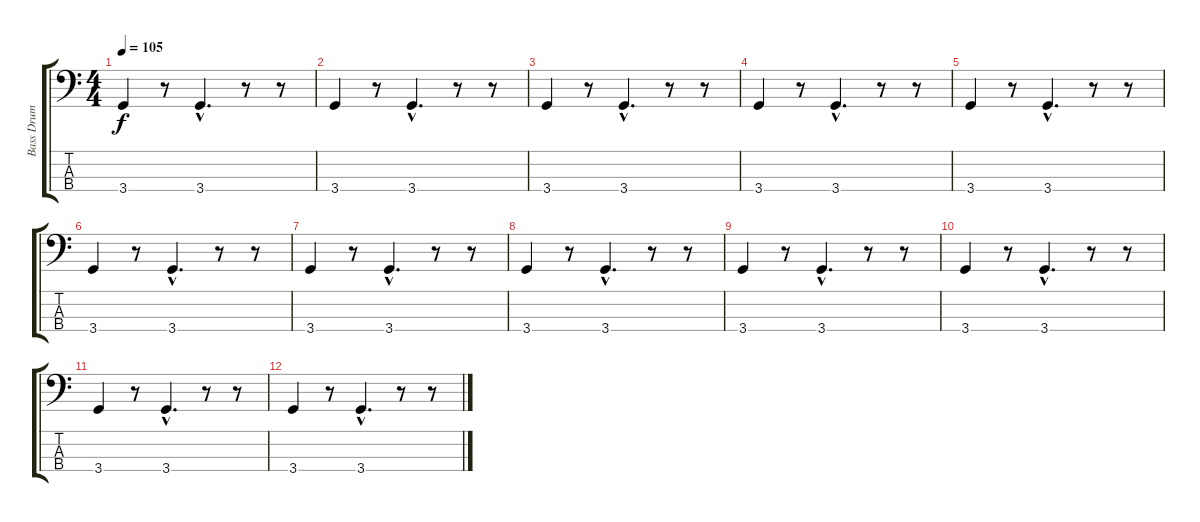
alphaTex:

\track ("Bass Drum Shake" "Bass Drum ") {instrument synthbass1}
\staff {score tabs}
\tuning (G2 D2 A1 E1) {hide}
\ts (4 4)
\tempo 105
\clef f4
\ks c
3.4.4{dy f} r.8 3.4{hac}.4{d} r.8 r.8 |
3.4.4 r.8 3.4{hac}.4{d} r.8 r.8 |
3.4.4 r.8 3.4{hac}.4{d} r.8 r.8 |
3.4.4 r.8 3.4{hac}.4{d} r.8 r.8 |
3.4.4 r.8 3.4{hac}.4{d} r.8 r.8 |
3.4.4 r.8 3.4{hac}.4{d} r.8 r.8 |
3.4.4 r.8 3.4{hac}.4{d} r.8 r.8 |
3.4.4 r.8 3.4{hac}.4{d} r.8 r.8 |
3.4.4 r.8 3.4{hac}.4{d} r.8 r.8 |
3.4.4 r.8 3.4{hac}.4{d} r.8 r.8 |
3.4.4 r.8 3.4{hac}.4{d} r.8 r.8 |
3.4.4 r.8 3.4{hac}.4{d} r.8 r.8
